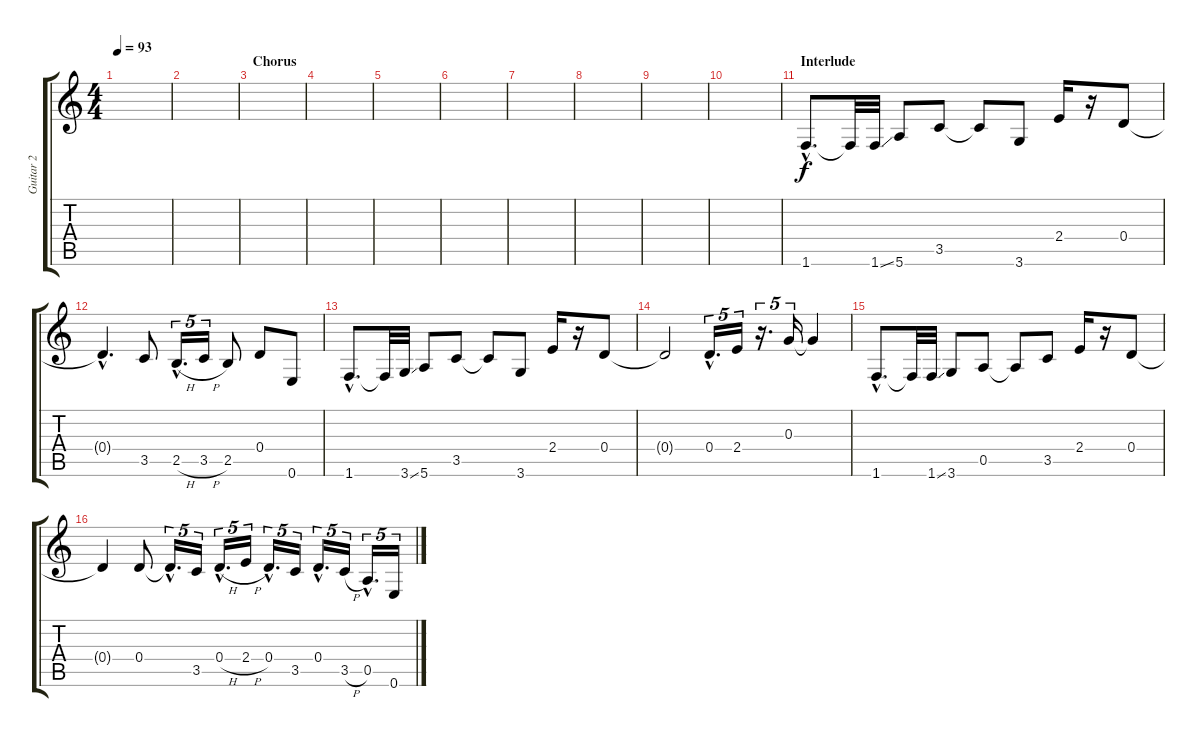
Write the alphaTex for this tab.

\track ("Guitar 2" "Guitar 2") {instrument overdrivenguitar}
\staff {score tabs}
\tuning (E4 B3 G3 D3 A2 E2) {hide}
\ts (4 4)
\tempo 93
\clef g2
\ks c
|
|
\section ("" "Chorus")
|
|
|
|
|
|
|
|
\section ("" "Interlude")
1.6{hac}.8{d volume 12} 1.6{t}.32 1.6{ss}.32 5.6.8 3.5.8 3.5{t}.8 3.6.8 2.4.16 r.16 0.4.8 |
0.4{hac t}.4{d} 3.5.8 2.5{h hac}.16{d tu (5 4)} 3.5{h}.16{tu (5 4)} 2.5.8 0.4.8 0.6.8 |
1.6{hac}.8{d} 1.6{t}.32 3.6{ss}.32 5.6.8 3.5.8 3.5{t}.8 3.6.8 2.4.16 r.16 0.4.8 |
0.4{t}.2 0.4{hac}.16{d tu (5 4)} 2.4.16{tu (5 4)} r.16{d tu (5 4)} 0.3.16{tu (5 4)} 0.3{t}.4 |
1.6{hac}.8{d} 1.6{t}.32 1.6{ss}.32 3.6.8 0.5.8 0.5{t}.8 3.5.8 2.4.16 r.16 0.4.8 |
0.4{t}.4 0.4.8 0.4{hac t}.16{d tu (5 4)} 3.5.16{tu (5 4)} 0.4{h hac}.16{d tu (5 4)} 2.4{h}.16{tu (5 4)} 0.4{hac}.16{d tu (5 4)} 3.5.16{tu (5 4)} 0.4{hac}.16{d tu (5 4)} 3.5{h}.16{tu (5 4)} 0.5{hac}.16{d tu (5 4)} 0.6.16{tu (5 4)}
